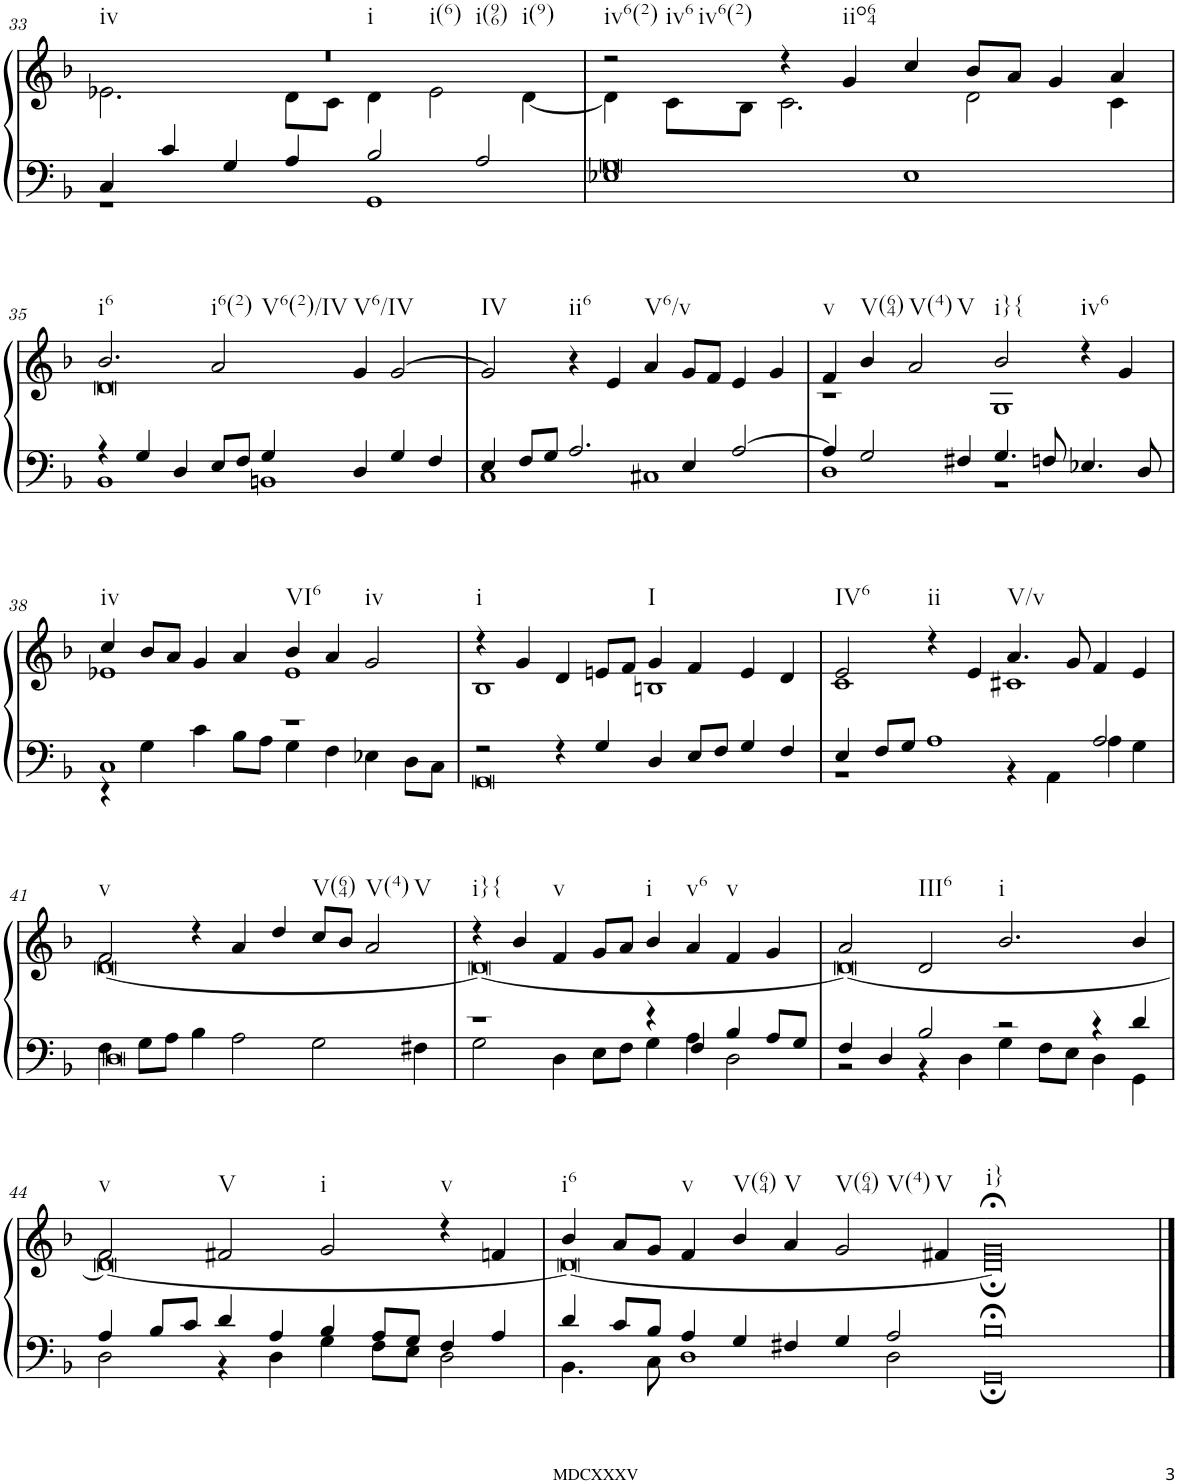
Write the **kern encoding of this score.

**kern	**kern
*part1	*part1
*staff2	*staff1
*I"Organ	*
*I'Org.	*
!!LO:PB:g=z
*clefF4	*clefG2
*k[b-]	*k[b-]
*M4/2	*M4/2
=33	=33
*^	*^
!	!	!LO:TX:b:t=iv	!
!	!	!LO:TX:b:t=i	!
!	!	!LO:TX:b:t=i(6)	!
!	!	!LO:TX:b:t=i(96)	!
!	!	!LO:TX:b:t=i(9)	!
4C/	1r	0r	2.e-X\
4c/	.	.	.
4G/	.	.	.
4A/	.	.	8d\L
.	.	.	8c\J
2B-/	1GG	.	4d\
.	.	.	2e-\
2A/	.	.	.
.	.	.	[4d\
=34	=34	=34	=34
!	!	!LO:TX:b:t=iv6(2)	!
!	!	!LO:TX:b:t=iv6	!
!	!	!LO:TX:b:t=iv6(2)	!
0G	1E-X	2r	4d\]
.	.	.	8c\L
.	.	.	8B-\J
.	.	4r	2.c\
!	!	!LO:TX:b:t=iio64	!
.	.	4g/	.
.	1E-	4cc/	.
.	.	8b-/L	2d\
.	.	8a/J	.
.	.	4g/	.
.	.	4a/	4c\
!!LO:LB:g=z	!!
=35	=35	=35	=35
!	!	!LO:TX:b:t=i6	!
4r	1BB-	2.b-/	0d
4G/	.	.	.
4D/	.	.	.
!	!	!LO:TX:b:t=i6(2)	!
!	!	!LO:TX:b:t=V6(2)/IV	!
8E/L	.	2a/	.
8F/J	.	.	.
4G/	1BBn	.	.
!	!	!LO:TX:b:t=V6/IV	!
4D/	.	4g/	.
4G/	.	[2g/	.
4F/	.	.	.
*	*	*v	*v
=36	=36	=36
!	!	!LO:TX:b:t=IV
4E/	1C	2g/]
8F/L	.	.
8G/J	.	.
!	!	!LO:TX:b:t=ii6
2.A/	.	4r
.	.	4e/
!	!	!LO:TX:b:t=V6/v
.	1C#X	4a/
4E/	.	8g/L
.	.	8f/J
[2A/	.	4e/
.	.	4g/
=37	=37	=37
*	*	*^
!	!	!LO:TX:b:t=v	!
4A/]	1D	4f/	1r
!	!	!LO:TX:b:t=V(64)	!
2G/	.	4b-/	.
!	!	!LO:TX:b:t=V(4)	!
!	!	!LO:TX:b:t=V	!
.	.	2a/	.
4F#X/	.	.	.
!	!	!LO:TX:b:t=i}{	!
4.G/	1r	2b-/	1G
8Fn/	.	.	.
!	!	!LO:TX:b:t=iv6	!
4.E-X/	.	4r	.
.	.	4g/	.
8D/	.	.	.
!!LO:LB:g=z	!!
=38	=38	=38	=38
!	!	!LO:TX:b:t=iv	!
1C	4r	4cc/	1e-X
.	4G\	8b-/L	.
.	.	8a/J	.
.	4c\	4g/	.
.	8B-\L	4a/	.
.	8A\J	.	.
!	!	!LO:TX:b:t=VI6	!
1r	4G\	4b-/	1e-
.	4F\	4a/	.
!	!	!LO:TX:b:t=iv	!
.	4E-X\	2g/	.
.	8D\L	.	.
.	8C\J	.	.
=39	=39	=39	=39
!	!	!LO:TX:b:t=i	!
2r	0GG	4r	1B-
.	.	4g/	.
4r	.	4d/	.
4G/	.	8en/L	.
.	.	8f/J	.
!	!	!LO:TX:b:t=I	!
4D/	.	4g/	1Bn
8E/L	.	4f/	.
8F/J	.	.	.
4G/	.	4e/	.
4F/	.	4d/	.
=40	=40	=40	=40
!	!	!LO:TX:b:t=IV6	!
4E/	1r	2e/	1c
8F/L	.	.	.
8G/J	.	.	.
!	!	!LO:TX:b:t=ii	!
1A	.	4r	.
.	.	4e/	.
!	!	!LO:TX:b:t=V/v	!
.	4r	4.a/	1c#X
.	4AA\	.	.
.	.	8g/	.
2A/	4A\	4f/	.
.	4G\	4e/	.
!!LO:LB:g=z	!!
=41	=41	=41	=41
!	!	!LO:TX:b:t=v	!
0D	4F\	2f/	[0d
.	8G\L	.	.
.	8A\J	.	.
.	4B-\	4r	.
.	2A\	4a/	.
.	.	4dd/	.
!	!	!LO:TX:b:t=V(64)	!
.	2G\	8cc/L	.
.	.	8b-/J	.
!	!	!LO:TX:b:t=V(4)	!
!	!	!LO:TX:b:t=V	!
.	.	2a/	.
.	4F#X\	.	.
=42	=42	=42	=42
!	!	!LO:TX:b:t=i}{	!
1r	2G\	4r	0d_
.	.	4b-/	.
!	!	!LO:TX:b:t=v	!
.	4D\	4f/	.
.	8E\L	8g/L	.
.	8F\J	8a/J	.
!	!	!LO:TX:b:t=i	!
4r	4G\	4b-/	.
!	!	!LO:TX:b:t=v6	!
4F/	4A\	4a/	.
!	!	!LO:TX:b:t=v	!
4B-/	2D\	4f/	.
8A/L	.	4g/	.
8G/J	.	.	.
=43	=43	=43	=43
4F/	2r	2a/	0d_
4D/	.	.	.
!	!	!LO:TX:b:t=III6	!
2B-/	4r	2d/	.
.	4D\	.	.
!	!	!LO:TX:b:t=i	!
2r	4G\	2.b-/	.
.	8F\L	.	.
.	8E\J	.	.
4r	4D\	.	.
4d/	4GG\	4b-/	.
!!LO:LB:g=z	!!
=44	=44	=44	=44
!	!	!LO:TX:b:t=v	!
4A/	2D\	2f/	0d_
8B-/L	.	.	.
8c/J	.	.	.
!	!	!LO:TX:b:t=V	!
4d/	4r	2f#X/	.
4A/	4D\	.	.
!	!	!LO:TX:b:t=i	!
4B-/	4G\	2g/	.
8A/L	8F\L	.	.
8G/J	8E\J	.	.
!	!	!LO:TX:b:t=v	!
4F/	2D\	4r	.
4A/	.	4fn/	.
=45	=45	=45	=45
!	!	!LO:TX:b:t=i6	!
4d/	4.BB-\	4b-/	0d_
8c/L	.	8a/L	.
8B-/J	8C\	8g/J	.
!	!	!LO:TX:b:t=v	!
4A/	1D	4f/	.
!	!	!LO:TX:b:t=V(64)	!
4G/	.	4b-/	.
!	!	!LO:TX:b:t=V	!
4F#X/	.	4a/	.
!	!	!LO:TX:b:t=V(64)	!
!	!	!LO:TX:b:t=V(4)	!
4G/	.	2g/	.
2A/	2D\	.	.
!	!	!LO:TX:b:t=V	!
.	.	4f#X/	.
=46-	=46-	=46-	=46-
!	!	!LO:TX:b:t=i}	!
0B-;<	0GG;	0g;<	0d;]
*v	*v	*	*
*	*v	*v
==	==
*-	*-
